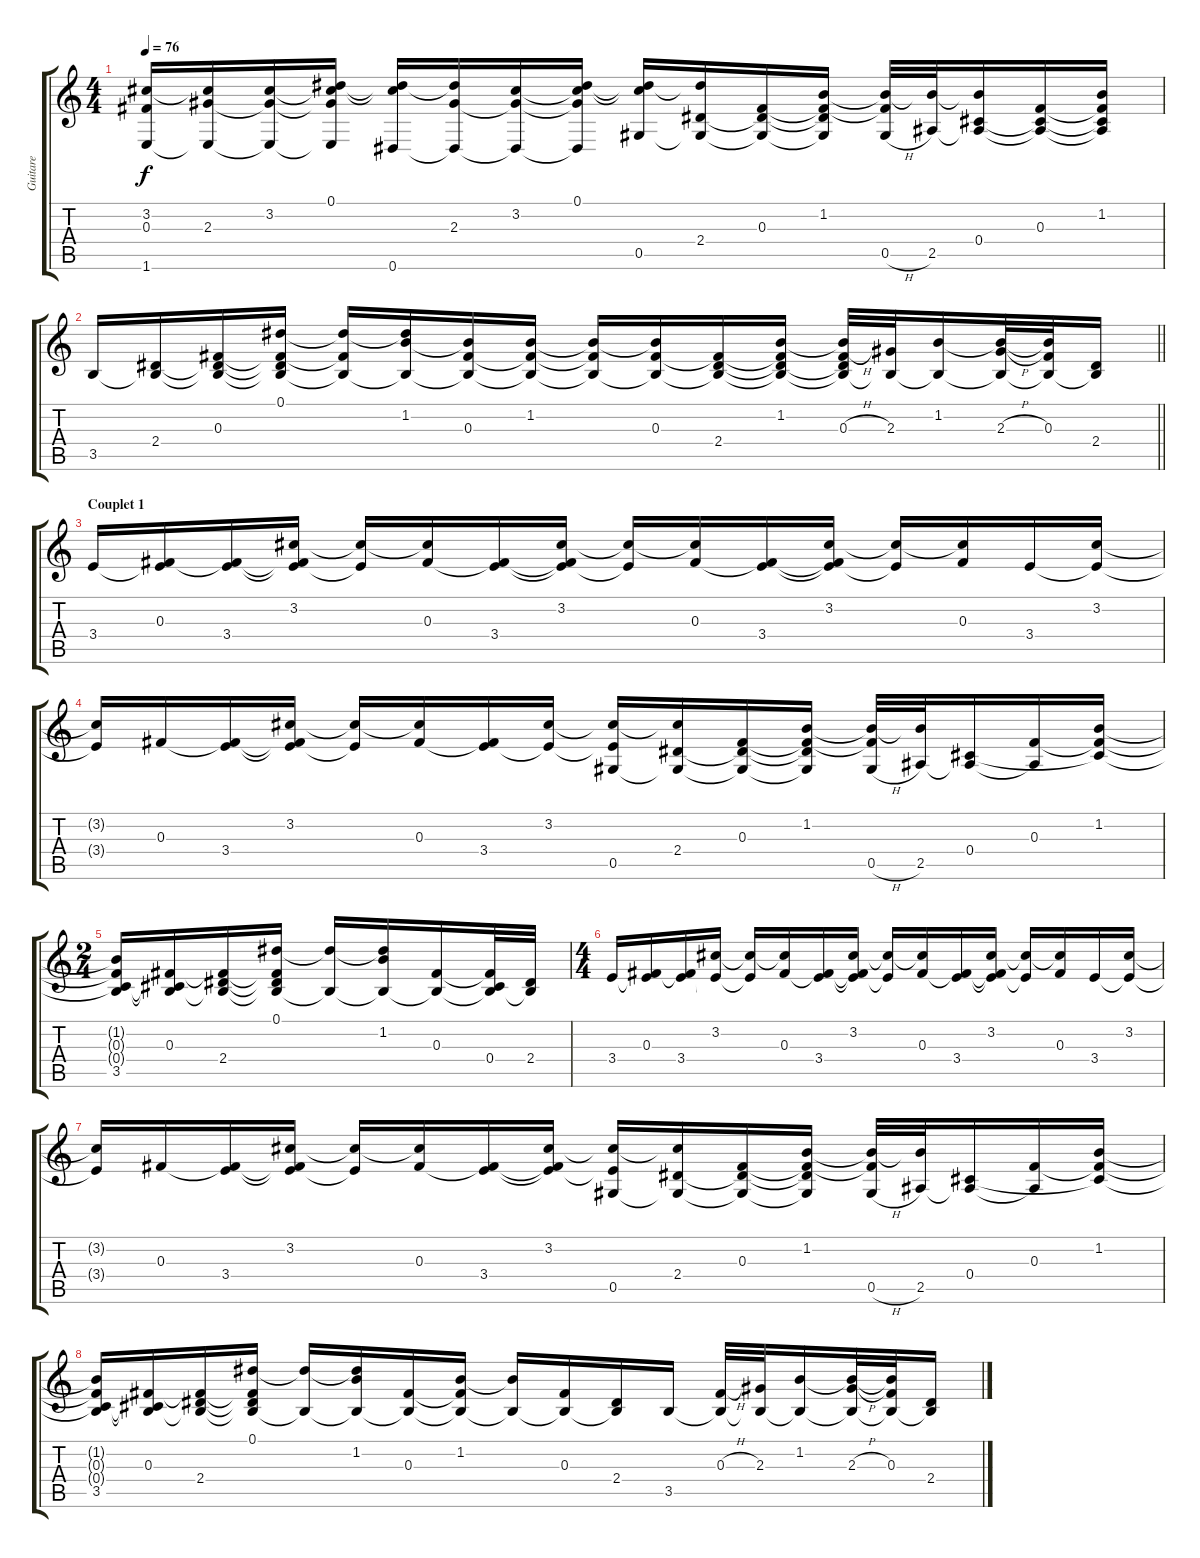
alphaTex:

\track ("Guitare" "Guitare") {instrument acousticguitarnylon}
\staff {score tabs}
\tuning (Eb4 Bb3 Gb3 Db3 Ab2 Eb2) {hide}
\ts (4 4)
\tempo 76
\clef g2
\ks c
(3.2{t} 0.3{t} 1.6).16{dy f} (3.2{t} 2.3 1.6{t}).16 (3.2 2.3{t} 1.6{t}).16 (0.1 3.2{t} 2.3{t} 1.6{t}).16 (0.1{t} 3.2{t} 0.6).16 (0.1{t} 2.3 0.6{t}).16 (3.2 2.3{t} 0.6{t}).16 (0.1 3.2{t} 2.3{t} 0.6{t}).16 (0.1{t} 3.2{t} 0.5).16 (0.1{t} 2.4 0.5{t}).16 (0.3 2.4{t} 0.5{t}).16 (1.2 0.3{t} 2.4{t} 0.5{t}).16 (1.2{t} 0.3{t} 0.5{h}).32 (1.2{t} 2.5).32 (1.2{t} 0.4 2.5{t}).16 (0.3 0.4{t} 2.5{t}).16 (1.2 0.3{t} 0.4{t} 2.5{t}).16 |
\barLineRight lightlight
3.5.16 (2.4 3.5{t}).16 (0.3 2.4{t} 3.5{t}).16 (0.1 0.3{t} 2.4{t} 3.5{t}).16 (0.1{t} 0.3{t} 3.5{t}).16 (0.1{t} 1.2 3.5{t}).16 (1.2{t} 0.3 3.5{t}).16 (1.2 0.3{t} 3.5{t}).16 (1.2{t} 0.3{t} 3.5{t}).16 (1.2{t} 0.3 3.5{t}).16 (0.3{t} 2.4 3.5{t}).16 (1.2 0.3{t} 2.4{t} 3.5{t}).16 (1.2{t} 0.3{h} 2.4{t} 3.5{t}).32 (2.3 3.5{t}).32 (1.2 3.5{t}).16 (1.2{t} 2.3{h} 3.5{t}).32 (1.2{t} 0.3 3.5{t}).32 (2.4 3.5{t}).16 |
\section ("" "Couplet 1")
3.4.16 (0.3 3.4{t}).16 (0.3{t} 3.4).16 (3.2 0.3{t} 3.4{t}).16 (3.2{t} 3.4{t}).16 (3.2{t} 0.3).16 (0.3{t} 3.4).16 (3.2 0.3{t} 3.4{t}).16 (3.2{t} 3.4{t}).16 (3.2{t} 0.3).16 (0.3{t} 3.4).16 (3.2 0.3{t} 3.4{t}).16 (3.2{t} 3.4{t}).16 (3.2{t} 0.3).16 3.4.16 (3.2 3.4{t}).16 |
(3.2{t} 3.4{t}).16 0.3.16 (0.3{t} 3.4).16 (3.2 0.3{t} 3.4{t}).16 (3.2{t} 3.4{t}).16 (3.2{t} 0.3).16 (0.3{t} 3.4).16 (3.2 3.4{t}).16 (3.2{t} 3.4{t} 0.5).16 (3.2{t} 2.4 0.5{t}).16 (0.3 2.4{t} 0.5{t}).16 (1.2 0.3{t} 2.4{t} 0.5{t}).16 (1.2{t} 0.3{t} 0.5{h}).32 (1.2{t} 2.5).32 (0.4 2.5{t}).16 (0.3 2.5{t}).16 (1.2 0.3{t} 0.4{t}).16 |
\ts (2 4)
(1.2{t} 0.3{t} 0.4{t} 3.5).16 (0.3 0.4{t} 3.5{t}).16 (0.3{t} 2.4 3.5{t}).16 (0.1 0.3{t} 2.4{t} 3.5{t}).16 (0.1{t} 3.5{t}).16 (0.1{t} 1.2 3.5{t}).16 (0.3 3.5{t}).16 (0.3{t} 0.4 3.5{t}).32 (2.4 3.5{t}).32 |
\ts (4 4)
3.4.16 (0.3 3.4{t}).16 (0.3{t} 3.4).16 (3.2 3.4{t}).16 (3.2{t} 3.4{t}).16 (3.2{t} 0.3).16 (0.3{t} 3.4).16 (3.2 0.3{t} 3.4{t}).16 (3.2{t} 3.4{t}).16 (3.2{t} 0.3).16 (0.3{t} 3.4).16 (3.2 0.3{t} 3.4{t}).16 (3.2{t} 3.4{t}).16 (3.2{t} 0.3).16 3.4.16 (3.2 3.4{t}).16 |
(3.2{t} 3.4{t}).16 0.3.16 (0.3{t} 3.4).16 (3.2 0.3{t} 3.4{t}).16 (3.2{t} 3.4{t}).16 (3.2{t} 0.3).16 (0.3{t} 3.4).16 (3.2 0.3{t} 3.4{t}).16 (3.2{t} 3.4{t} 0.5).16 (3.2{t} 2.4 0.5{t}).16 (0.3 2.4{t} 0.5{t}).16 (1.2 0.3{t} 2.4{t} 0.5{t}).16 (1.2{t} 0.3{t} 0.5{h}).32 (1.2{t} 2.5).32 (0.4 2.5{t}).16 (0.3 2.5{t}).16 (1.2 0.3{t} 0.4{t}).16 |
(1.2{t} 0.3{t} 0.4{t} 3.5).16 (0.3 0.4{t} 3.5{t}).16 (0.3{t} 2.4 3.5{t}).16 (0.1 0.3{t} 2.4{t} 3.5{t}).16 (0.1{t} 3.5{t}).16 (0.1{t} 1.2 3.5{t}).16 (0.3 3.5{t}).16 (1.2 0.3{t} 3.5{t}).16 (1.2{t} 3.5{t}).16 (0.3 3.5{t}).16 (2.4 3.5{t}).16 3.5.16 (0.3{h} 3.5{t}).32 (2.3 3.5{t}).32 (1.2 3.5{t}).16 (1.2{t} 2.3{h} 3.5{t}).32 (1.2{t} 0.3 3.5{t}).32 (2.4 3.5{t}).16
